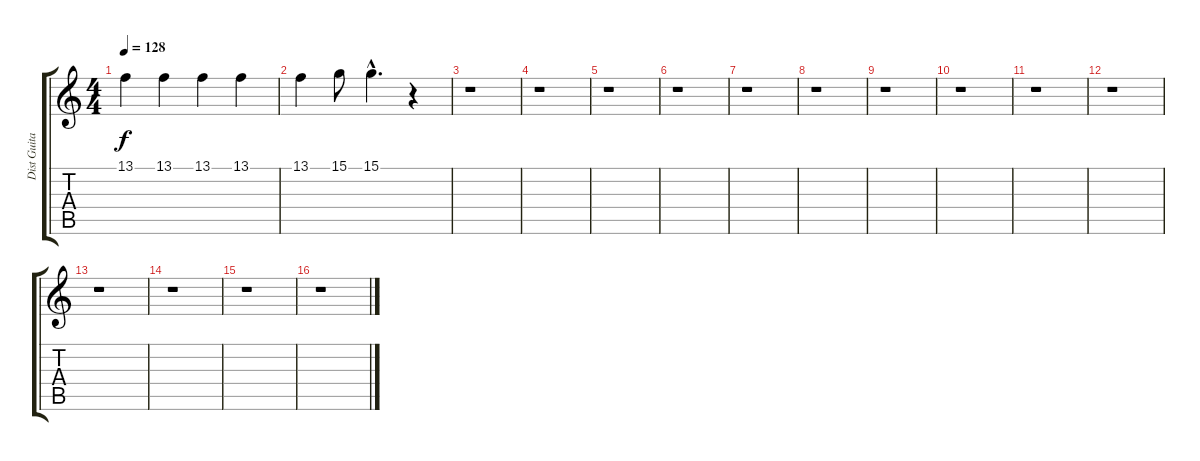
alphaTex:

\track ("Dist Guitar 2" "Dist Guita") {instrument lead5charang}
\staff {score tabs}
\tuning (E4 B3 G3 D3 A2 E2) {hide}
\ts (4 4)
\tempo 128
\clef g2
\ks c
13.1.4{dy f} 13.1.4 13.1.4 13.1.4 |
13.1.4 15.1.8 15.1{hac}.4{d} r.4 |
r.1 |
r.1 |
r.1 |
r.1 |
r.1 |
r.1 |
r.1 |
r.1 |
r.1 |
r.1 |
r.1 |
r.1 |
r.1 |
r.1
